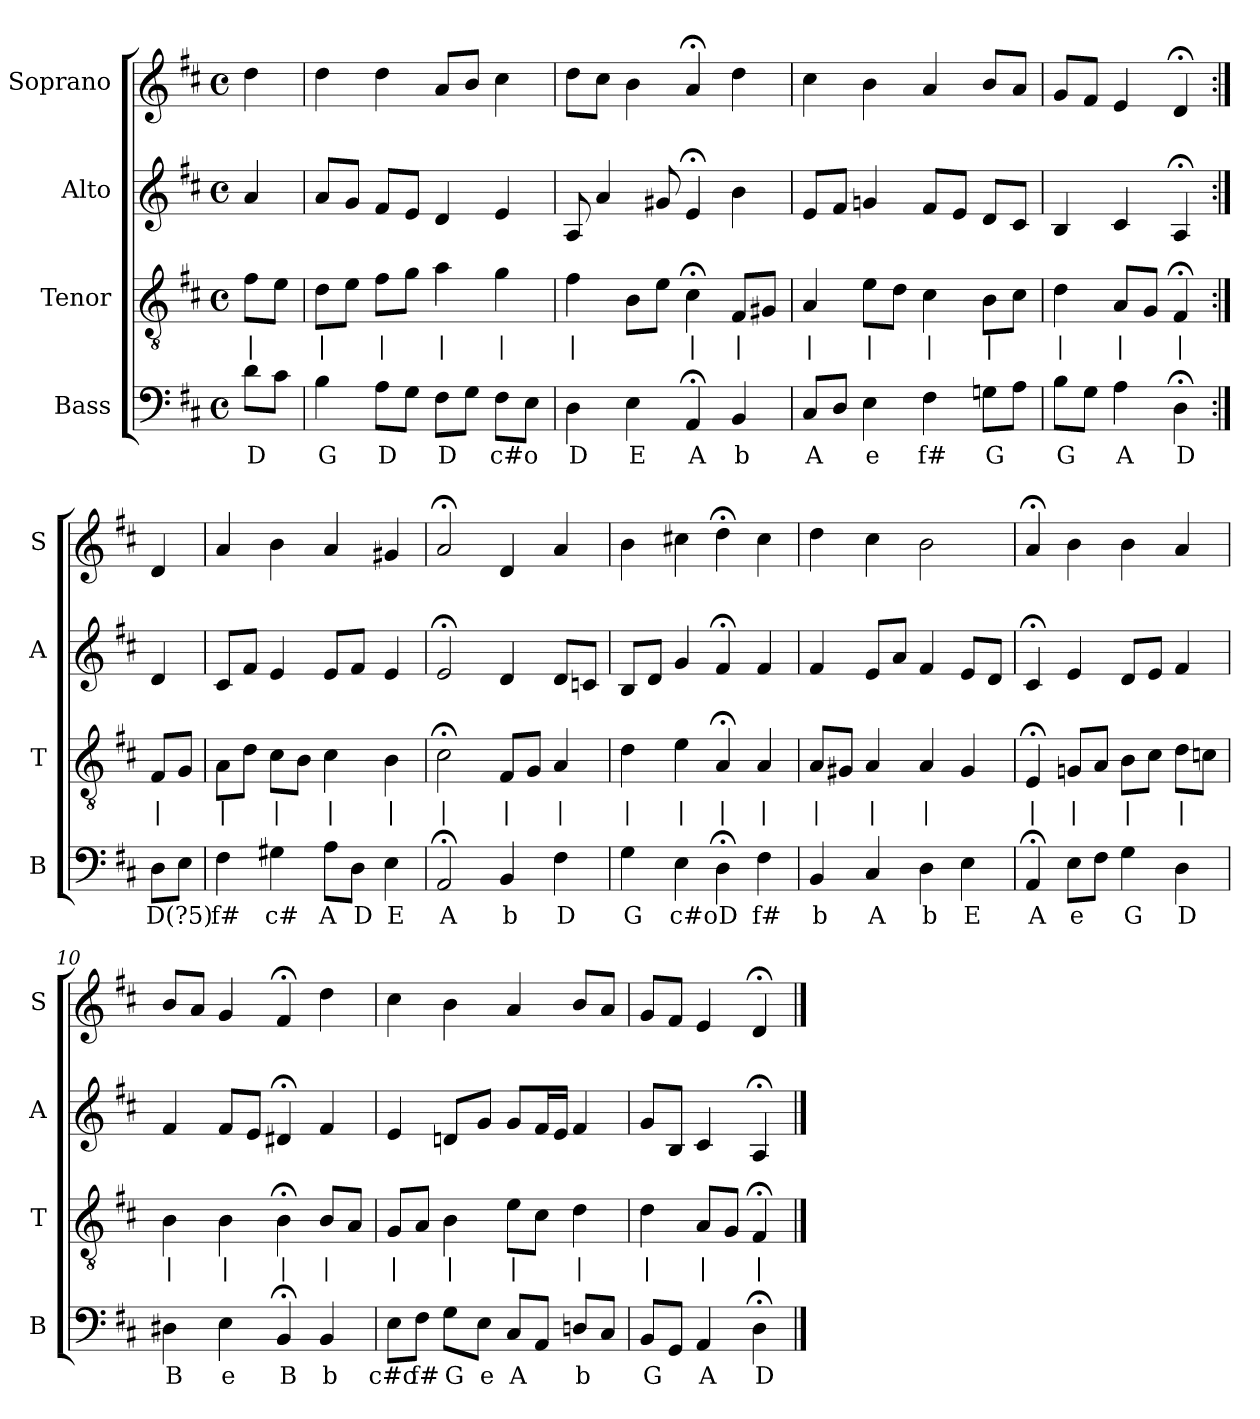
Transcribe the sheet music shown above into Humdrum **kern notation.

**kern	**text	**kern	**text	**kern	**kern
*part4	*part4	*part3	*part3	*part2	*part1
*staff4	*staff4	*staff3	*staff3	*staff2	*staff1
*I"Bass	*	*I"Tenor	*	*I"Alto	*I"Soprano
*I'B	*	*I'T	*	*I'A	*I'S
*clefF4	*	*clefGv2	*	*clefG2	*clefG2
*k[f#c#]	*	*k[f#c#]	*	*k[f#c#]	*k[f#c#]
*D:	*	*D:	*	*D:	*D:
*M4/4	*	*M4/4	*	*M4/4	*M4/4
*met(c)	*	*met(c)	*	*met(c)	*met(c)
*MM100	*	*MM100	*	*MM100	*MM100
=	=	=	=	=	=
8dL	D	8f#L	|	4a	4dd
8c#J	.	8eJ	.	.	.
=1	=1	=1	=1	=1	=1
4B	G	8dL	|	8aL	4dd
.	.	8eJ	.	8gJ	.
8AL	D	8f#L	|	8f#L	4dd
8GJ	.	8gJ	.	8eJ	.
8F#L	D	4a	|	4d	8aL
8GJ	.	.	.	.	8bJ
8F#L	c#o	4g	|	4e	4cc#
8EJ	.	.	.	.	.
=2	=2	=2	=2	=2	=2
4D	D	4f#	|	8A	8ddL
.	.	.	.	4a	8cc#J
4E	E	8BL	.	.	4b
.	.	8eJ	.	8g#X	.
4AA;<	A	4c#;<	|	4e;<	4a;<
4BB	b	8F#L	|	4b	4dd
.	.	8G#XJ	.	.	.
=3	=3	=3	=3	=3	=3
8C#L	A	4A	|	8eL	4cc#
8DJ	.	.	.	8f#J	.
4E	e	8eL	|	4gn	4b
.	.	8dJ	.	.	.
4F#	f#	4c#	|	8f#L	4a
.	.	.	.	8eJ	.
8GnL	G	8BL	|	8dL	8bL
8AJ	.	8c#J	.	8c#J	8aJ
=4	=4	=4	=4	=4	=4
8BL	G	4d	|	4B	8gL
8GJ	.	.	.	.	8f#J
4A	A	8AL	|	4c#	4e
.	.	8GJ	.	.	.
4D;<	D	4F#;<	|	4A;<	4d;<
=:|!	=:|!	=:|!	=:|!	=:|!	=:|!
8DL	D(?5)	8F#L	|	4d	4d
8EJ	.	8GJ	.	.	.
=5	=5	=5	=5	=5	=5
4F#	f#	8AL	|	8c#L	4a
.	.	8dJ	.	8f#J	.
4G#X	c#	8c#L	|	4e	4b
.	.	8BJ	.	.	.
8AL	A	4c#	|	8eL	4a
8DJ	D	.	.	8f#J	.
4E	E	4B	|	4e	4g#X
=6	=6	=6	=6	=6	=6
2AA;<	A	2c#;<	|	2e;<	2a;<
4BB	b	8F#L	|	4d	4d
.	.	8GJ	.	.	.
4F#	D	4A	|	8dL	4a
.	.	.	.	8cnJ	.
=7	=7	=7	=7	=7	=7
4G	G	4d	|	8BL	4b
.	.	.	.	8dJ	.
4E	c#o	4e	|	4g	4cc#X
4D;<	D	4A;<	|	4f#;<	4dd;<
4F#	f#	4A	|	4f#	4cc#
=8	=8	=8	=8	=8	=8
4BB	b	8AL	|	4f#	4dd
.	.	8G#XJ	.	.	.
4C#	A	4A	|	8eL	4cc#
.	.	.	.	8aJ	.
4D	b	4A	|	4f#	2b
4E	E	4G#	.	8eL	.
.	.	.	.	8dJ	.
=9	=9	=9	=9	=9	=9
4AA;<	A	4E;<	|	4c#;<	4a;<
8EL	e	8GnL	|	4e	4b
8F#J	.	8AJ	.	.	.
4G	G	8BL	|	8dL	4b
.	.	8c#J	.	8eJ	.
4D	D	8dL	|	4f#	4a
.	.	8cnJ	.	.	.
=10	=10	=10	=10	=10	=10
4D#X	B	4B	|	4f#	8bL
.	.	.	.	.	8aJ
4E	e	4B	|	8f#L	4g
.	.	.	.	8eJ	.
4BB;<	B	4B;<	|	4d#X;<	4f#;<
4BB	b	8BL	|	4f#	4dd
.	.	8AJ	.	.	.
=11	=11	=11	=11	=11	=11
8EL	c#o	8GL	|	4e	4cc#
8F#J	f#	8AJ	.	.	.
8GL	G	4B	|	8dnL	4b
8EJ	e	.	.	8gJ	.
8C#L	A	8eL	|	8gL	4a
8AAJ	.	8c#J	.	16f#L	.
.	.	.	.	16eJJ	.
8DnL	b	4d	|	4f#	8bL
8C#J	.	.	.	.	8aJ
=12	=12	=12	=12	=12	=12
8BBL	G	4d	|	8gL	8gL
8GGJ	.	.	.	8BJ	8f#J
4AA	A	8AL	|	4c#	4e
.	.	8GJ	.	.	.
4D;<	D	4F#;<	|	4A;<	4d;<
==	==	==	==	==	==
*-	*-	*-	*-	*-	*-
